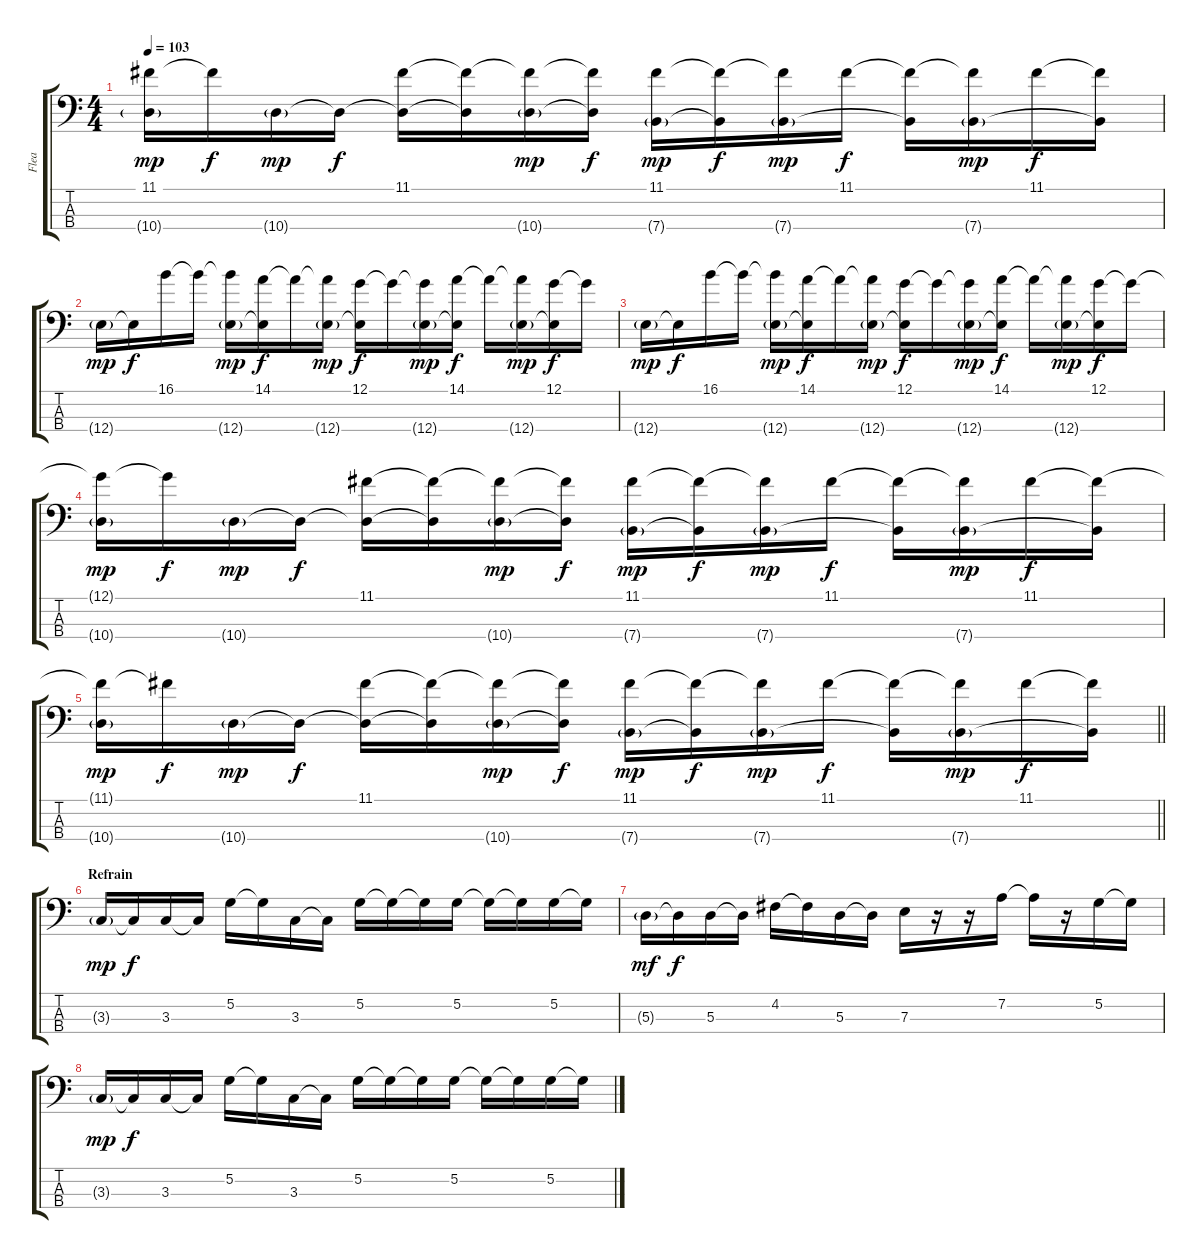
\track ("Flea" "Flea") {instrument electricbassfinger}
\staff {score tabs}
\tuning (G2 D2 A1 E1) {hide}
\ts (4 4)
\tempo 103
\clef f4
\ks c
(11.1{t} 10.4{g}).16{dy mp} 11.1{t}.16{dy f} 10.4{g}.16{dy mp} 10.4{t}.16{dy f} (11.1 10.4{t}).16 (11.1{t} 10.4{t}).16 (11.1{t} 10.4{g}).16{dy mp} (11.1{t} 10.4{t}).16{dy f} (11.1 7.4{g}).16{dy mp} (11.1{t} 7.4{t}).16{dy f} (11.1{t} 7.4{g}).16{dy mp} 11.1.16{dy f} (11.1{t} 7.4{t}).16 (11.1{t} 7.4{g}).16{dy mp} 11.1.16{dy f} (11.1{t} 7.4{t}).16 |
12.4{g}.16{dy mp} 12.4{t}.16{dy f} 16.1.16 16.1{t}.16 (16.1{t} 12.4{g}).16{dy mp} (14.1 12.4{t}).16{dy f} 14.1{t}.16 (14.1{t} 12.4{g}).16{dy mp} (12.1 12.4{t}).16{dy f} 12.1{t}.16 (12.1{t} 12.4{g}).16{dy mp} (14.1 12.4{t}).16{dy f} 14.1{t}.16 (14.1{t} 12.4{g}).16{dy mp} (12.1 12.4{t}).16{dy f} 12.1{t}.16 |
12.4{g}.16{dy mp} 12.4{t}.16{dy f} 16.1.16 16.1{t}.16 (16.1{t} 12.4{g}).16{dy mp} (14.1 12.4{t}).16{dy f} 14.1{t}.16 (14.1{t} 12.4{g}).16{dy mp} (12.1 12.4{t}).16{dy f} 12.1{t}.16 (12.1{t} 12.4{g}).16{dy mp} (14.1 12.4{t}).16{dy f} 14.1{t}.16 (14.1{t} 12.4{g}).16{dy mp} (12.1 12.4{t}).16{dy f} 12.1{t}.16 |
(12.1{t} 10.4{g}).16{dy mp} 12.1{t}.16{dy f} 10.4{g}.16{dy mp} 10.4{t}.16{dy f} (11.1 10.4{t}).16 (11.1{t} 10.4{t}).16 (11.1{t} 10.4{g}).16{dy mp} (11.1{t} 10.4{t}).16{dy f} (11.1 7.4{g}).16{dy mp} (11.1{t} 7.4{t}).16{dy f} (11.1{t} 7.4{g}).16{dy mp} 11.1.16{dy f} (11.1{t} 7.4{t}).16 (11.1{t} 7.4{g}).16{dy mp} 11.1.16{dy f} (11.1{t} 7.4{t}).16 |
\barLineRight lightlight
(11.1{t} 10.4{g}).16{dy mp} 11.1{t}.16{dy f} 10.4{g}.16{dy mp} 10.4{t}.16{dy f} (11.1 10.4{t}).16 (11.1{t} 10.4{t}).16 (11.1{t} 10.4{g}).16{dy mp} (11.1{t} 10.4{t}).16{dy f} (11.1 7.4{g}).16{dy mp} (11.1{t} 7.4{t}).16{dy f} (11.1{t} 7.4{g}).16{dy mp} 11.1.16{dy f} (11.1{t} 7.4{t}).16 (11.1{t} 7.4{g}).16{dy mp} 11.1.16{dy f} (11.1{t} 7.4{t}).16 |
\section ("" "Refrain")
3.3{g}.16{dy mp} 3.3{t}.16{dy f} 3.3.16 3.3{t}.16 5.2.16 5.2{t}.16 3.3.16 3.3{t}.16 5.2.16 5.2{t}.16 5.2{t}.16 5.2.16 5.2{t}.16 5.2{t}.16 5.2.16 5.2{t}.16 |
5.3{g}.16{dy mf} 5.3{t}.16{dy f} 5.3.16 5.3{t}.16 4.2.16 4.2{t}.16 5.3.16 5.3{t}.16 7.3.16 r.16 r.16 7.2.16 7.2{t}.16 r.16 5.2.16 5.2{t}.16 |
3.3{g}.16{dy mp} 3.3{t}.16{dy f} 3.3.16 3.3{t}.16 5.2.16 5.2{t}.16 3.3.16 3.3{t}.16 5.2.16 5.2{t}.16 5.2{t}.16 5.2.16 5.2{t}.16 5.2{t}.16 5.2.16 5.2{t}.16
